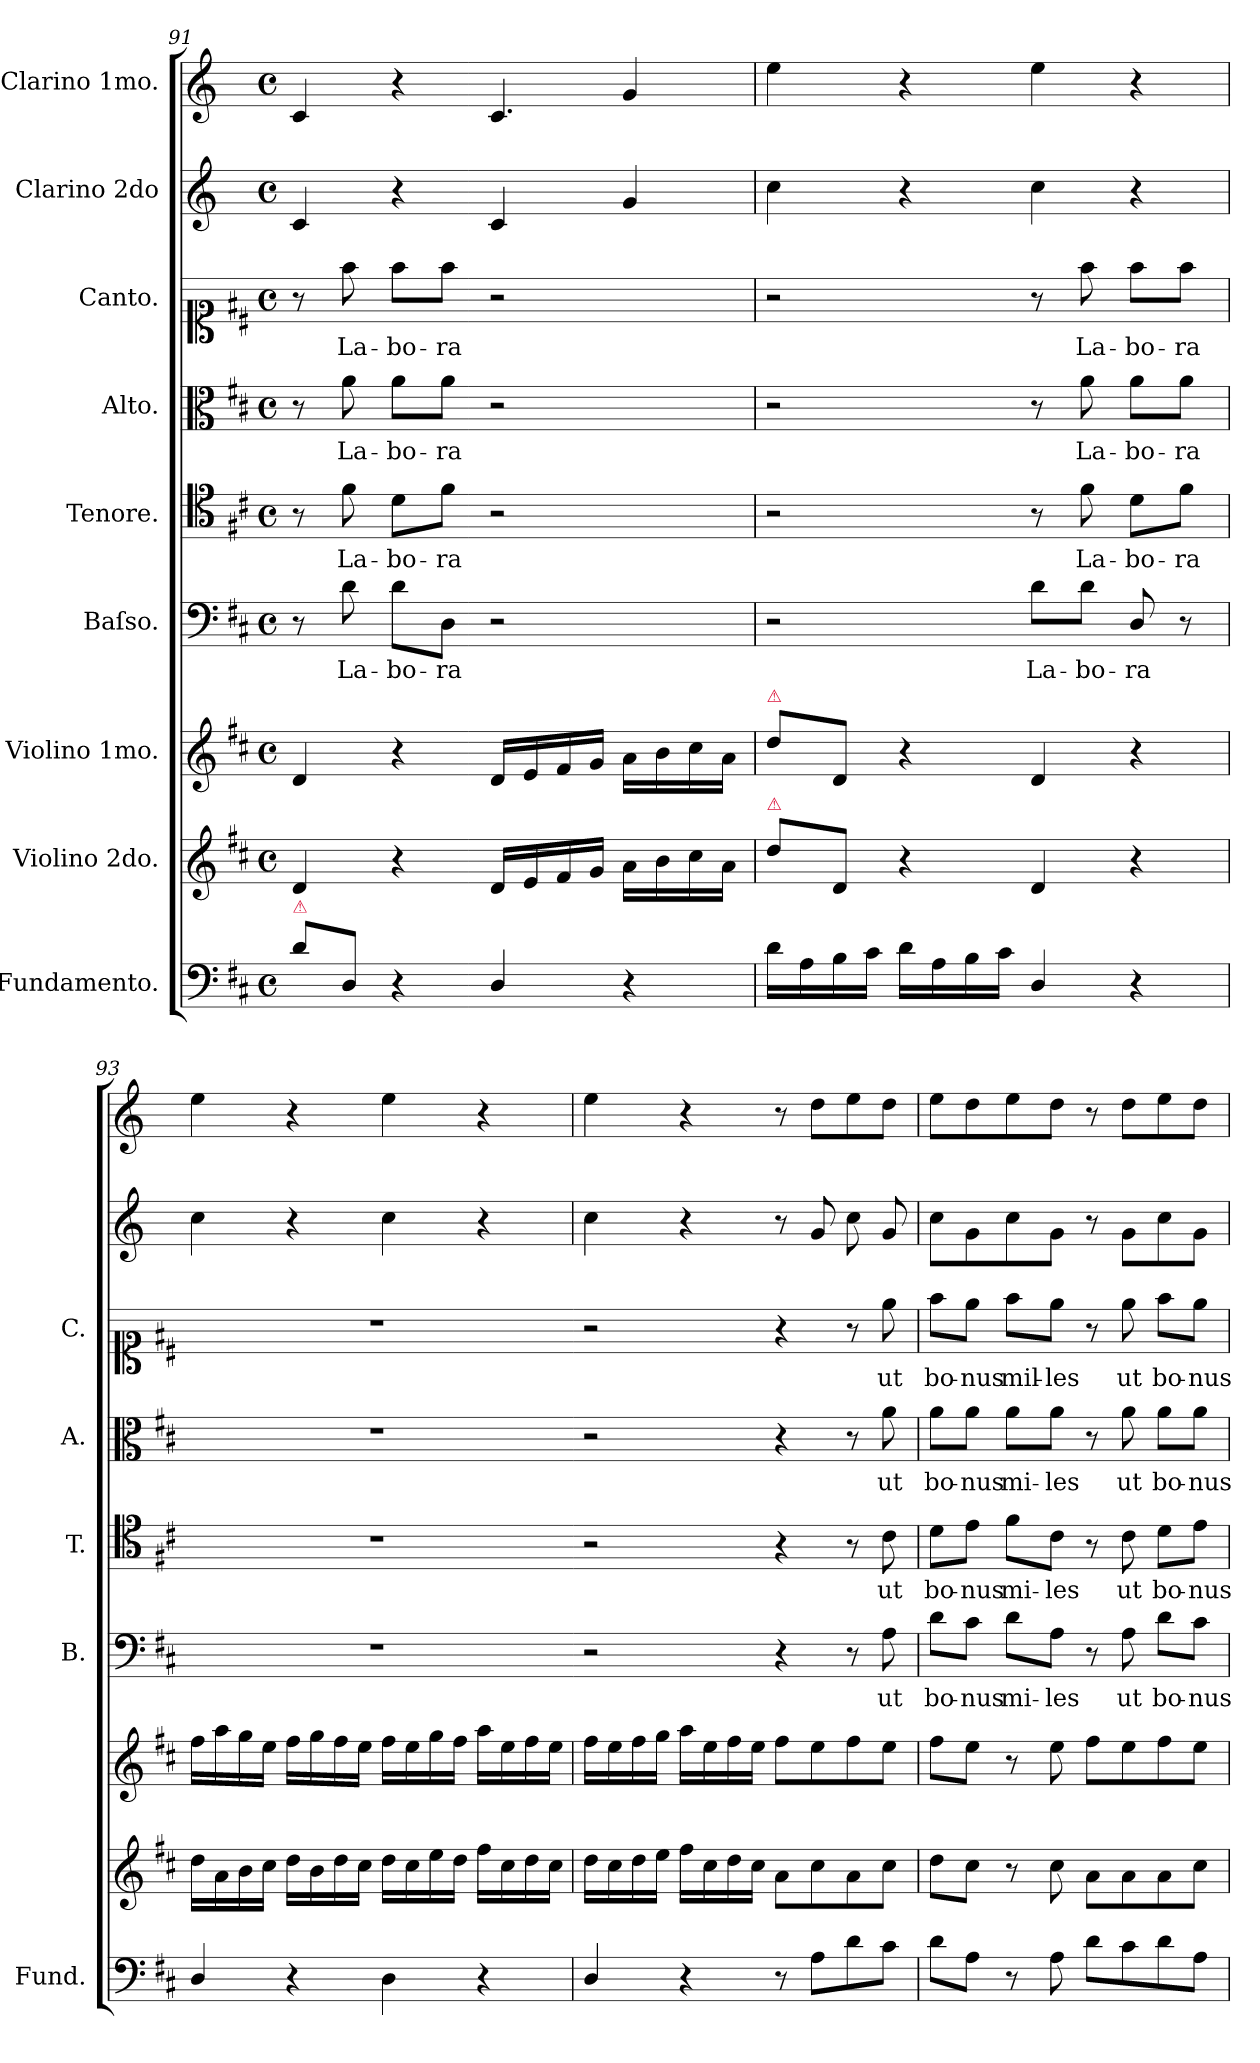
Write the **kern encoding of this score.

**kern	**kern	**kern	**kern	**text	**kern	**text	**kern	**text	**kern	**text	**kern	**kern
*part9	*part8	*part7	*part6	*part6	*part5	*part5	*part4	*part4	*part3	*part3	*part2	*part1
*staff9	*staff8	*staff7	*staff6	*staff6	*staff5	*staff5	*staff4	*staff4	*staff3	*staff3	*staff2	*staff1
*I"Fundamento.	*I"Violino 2do.	*I"Violino 1mo.	*I"Baſso.	*	*I"Tenore.	*	*I"Alto.	*	*I"Canto.	*	*I"Clarino 2do	*I"Clarino 1mo.
*I'Fund.	*	*	*I'B.	*	*I'T.	*	*I'A.	*	*I'C.	*	*	*
*clefF4	*clefG2	*clefG2	*clefF4	*	*clefC4	*	*clefC3	*	*clefC1	*	*clefG2	*clefG2
*	*	*	*	*	*	*	*	*	*	*	*ITrd-1c-2	*ITrd-1c-2
*k[f#c#]	*k[f#c#]	*k[f#c#]	*k[f#c#]	*	*k[f#c#]	*	*k[f#c#]	*	*k[f#c#]	*	*k[f#c#]	*k[f#c#]
*M4/4	*M4/4	*M4/4	*M4/4	*	*M4/4	*	*M4/4	*	*M4/4	*	*M4/4	*M4/4
*met(c)	*met(c)	*met(c)	*met(c)	*	*met(c)	*	*met(c)	*	*met(c)	*	*met(c)	*met(c)
=91	=91	=91	=91	=91	=91	=91	=91	=91	=91	=91	=91	=91
!LO:TX:a:color=crimson:t=⚠	!	!	!	!	!	!	!	!	!	!	!	!
8d\L	4d/	4d/	8r	.	8r	.	8r	.	8r	.	4d/	4d/
8D/J	.	.	8d\	La-	8f#\	La-	8a\	La-	8ff#\	La-	.	.
4r	4r	4r	8d\L	-bo-	8d\L	-bo-	8a\L	-bo-	8ff#\L	-bo-	4r	4r
.	.	.	8D\J	-ra	8f#\J	-ra	8a\J	-ra	8ff#\J	-ra	.	.
!	!	!	!	!	!	!	!	!	!	!	!	!LO:N:vis=4.
4D/	16d/LL	16d/LL	2r	.	2r	.	2r	.	2r	.	4d/	4d/
.	16e/	16e/	.	.	.	.	.	.	.	.	.	.
.	16f#/	16f#/	.	.	.	.	.	.	.	.	.	.
.	16g/JJ	16g/JJ	.	.	.	.	.	.	.	.	.	.
4r	16a\LL	16a\LL	.	.	.	.	.	.	.	.	4a/	4a/
.	16b\	16b\	.	.	.	.	.	.	.	.	.	.
.	16cc#\	16cc#\	.	.	.	.	.	.	.	.	.	.
.	16a\JJ	16a\JJ	.	.	.	.	.	.	.	.	.	.
=92	=92	=92	=92	=92	=92	=92	=92	=92	=92	=92	=92	=92
!	!	!LO:TX:a:color=crimson:t=⚠	!	!	!	!	!	!	!	!	!	!
!	!LO:TX:a:color=crimson:t=⚠	!	!	!	!	!	!	!	!	!	!	!
16d\LL	8dd\L	8dd\L	2r	.	2r	.	2r	.	2r	.	4dd\	4ff#\
16A\	.	.	.	.	.	.	.	.	.	.	.	.
16B\	8d/J	8d/J	.	.	.	.	.	.	.	.	.	.
16c#\JJ	.	.	.	.	.	.	.	.	.	.	.	.
16d\LL	4r	4r	.	.	.	.	.	.	.	.	4r	4r
16A\	.	.	.	.	.	.	.	.	.	.	.	.
16B\	.	.	.	.	.	.	.	.	.	.	.	.
16c#\JJ	.	.	.	.	.	.	.	.	.	.	.	.
!	!	!	!	!LO:LY:i	!	!	!	!	!	!	!	!
4D/	4d/	4d/	8d\L	La-	8r	.	8r	.	8r	.	4dd\	4ff#\
!	!	!	!	!LO:LY:i	!	!LO:LY:i	!	!	!	!LO:LY:i	!	!
.	.	.	8d\J	-bo-	8f#\	La-	8a\	La-	8ff#\	La-	.	.
!	!	!	!	!LO:LY:i	!	!LO:LY:i	!	!	!	!LO:LY:i	!	!
4r	4r	4r	8D/	-ra	8d\L	-bo-	8a\L	-bo-	8ff#\L	-bo-	4r	4r
!	!	!	!	!	!	!LO:LY:i	!	!	!	!LO:LY:i	!	!
.	.	.	8r	.	8f#\J	-ra	8a\J	-ra	8ff#\J	-ra	.	.
=93	=93	=93	=93	=93	=93	=93	=93	=93	=93	=93	=93	=93
4D/	16dd\LL	16ff#\LL	1r	.	1r	.	1r	.	1r	.	4dd\	4ff#\
.	16a\	16aa\	.	.	.	.	.	.	.	.	.	.
.	16b\	16gg\	.	.	.	.	.	.	.	.	.	.
.	16cc#\JJ	16ee\JJ	.	.	.	.	.	.	.	.	.	.
4r	16dd\LL	16ff#\LL	.	.	.	.	.	.	.	.	4r	4r
.	16b\	16gg\	.	.	.	.	.	.	.	.	.	.
.	16dd\	16ff#\	.	.	.	.	.	.	.	.	.	.
.	16cc#\JJ	16ee\JJ	.	.	.	.	.	.	.	.	.	.
4D\	16dd\LL	16ff#\LL	.	.	.	.	.	.	.	.	4dd\	4ff#\
.	16cc#\	16ee\	.	.	.	.	.	.	.	.	.	.
.	16ee\	16gg\	.	.	.	.	.	.	.	.	.	.
.	16dd\JJ	16ff#\JJ	.	.	.	.	.	.	.	.	.	.
4r	16ff#\LL	16aa\LL	.	.	.	.	.	.	.	.	4r	4r
.	16cc#\	16ee\	.	.	.	.	.	.	.	.	.	.
.	16dd\	16ff#\	.	.	.	.	.	.	.	.	.	.
.	16cc#\JJ	16ee\JJ	.	.	.	.	.	.	.	.	.	.
=94	=94	=94	=94-	=94	=94-	=94	=94-	=94	=94-	=94	=94	=94
4D/	16dd\LL	16ff#\LL	2r	.	2r	.	2r	.	2r	.	4dd\	4ff#\
.	16cc#\	16ee\	.	.	.	.	.	.	.	.	.	.
.	16dd\	16ff#\	.	.	.	.	.	.	.	.	.	.
.	16ee\JJ	16gg\JJ	.	.	.	.	.	.	.	.	.	.
4r	16ff#\LL	16aa\LL	.	.	.	.	.	.	.	.	4r	4r
.	16cc#\	16ee\	.	.	.	.	.	.	.	.	.	.
.	16dd\	16ff#\	.	.	.	.	.	.	.	.	.	.
.	16cc#\JJ	16ee\JJ	.	.	.	.	.	.	.	.	.	.
8r	8a\L	8ff#\L	4r	.	4r	.	4r	.	4r	.	8r	8r
8A\L	8cc#\	8ee\	.	.	.	.	.	.	.	.	8a/	8ee\L
8d\	8a\	8ff#\	8r	.	8r	.	8r	.	8r	.	8dd\	8ff#\
8c#\J	8cc#\J	8ee\J	8A\	ut	8c#\	ut	8a\	ut	8ee\	ut	8a/	8ee\J
=95	=95	=95	=95	=95	=95	=95	=95	=95	=95	=95	=95	=95
8d\L	8dd\L	8ff#\L	8d\L	bo-	8d\L	bo-	8a\L	bo-	8ff#\L	bo-	8dd\L	8ff#\L
8A\J	8cc#\J	8ee\J	8c#\J	-nus	8e\J	-nus	8a\J	-nus	8ee\J	-nus	8a\	8ee\
8r	8r	8r	8d\L	mi-	8f#\L	mi-	8a\L	mi-	8ff#\L	mil-	8dd\	8ff#\
8A\	8cc#\	8ee\	8A\J	-les	8c#\J	-les	8a\J	-les	8ee\J	-les	8a\J	8ee\J
8d\L	8a\L	8ff#\L	8r	.	8r	.	8r	.	8r	.	8r	8r
!	!	!	!	!LO:LY:i	!	!	!	!	!	!	!	!
8c#\	8a\	8ee\	8A\	ut	8c#\	ut	8a\	ut	8ee\	ut	8a\L	8ee\L
!	!	!	!	!LO:LY:i	!	!	!	!	!	!	!	!
8d\	8a\	8ff#\	8d\L	bo-	8d\L	bo-	8a\L	bo-	8ff#\L	bo-	8dd\	8ff#\
!	!	!	!	!LO:LY:i	!	!	!	!	!	!	!	!
8A\J	8cc#\J	8ee\J	8c#\J	-nus	8e\J	-nus	8a\J	-nus	8ee\J	-nus	8a\J	8ee\J
=	=	=	=	=	=	=	=	=	=	=	=	=
*-	*-	*-	*-	*-	*-	*-	*-	*-	*-	*-	*-	*-
